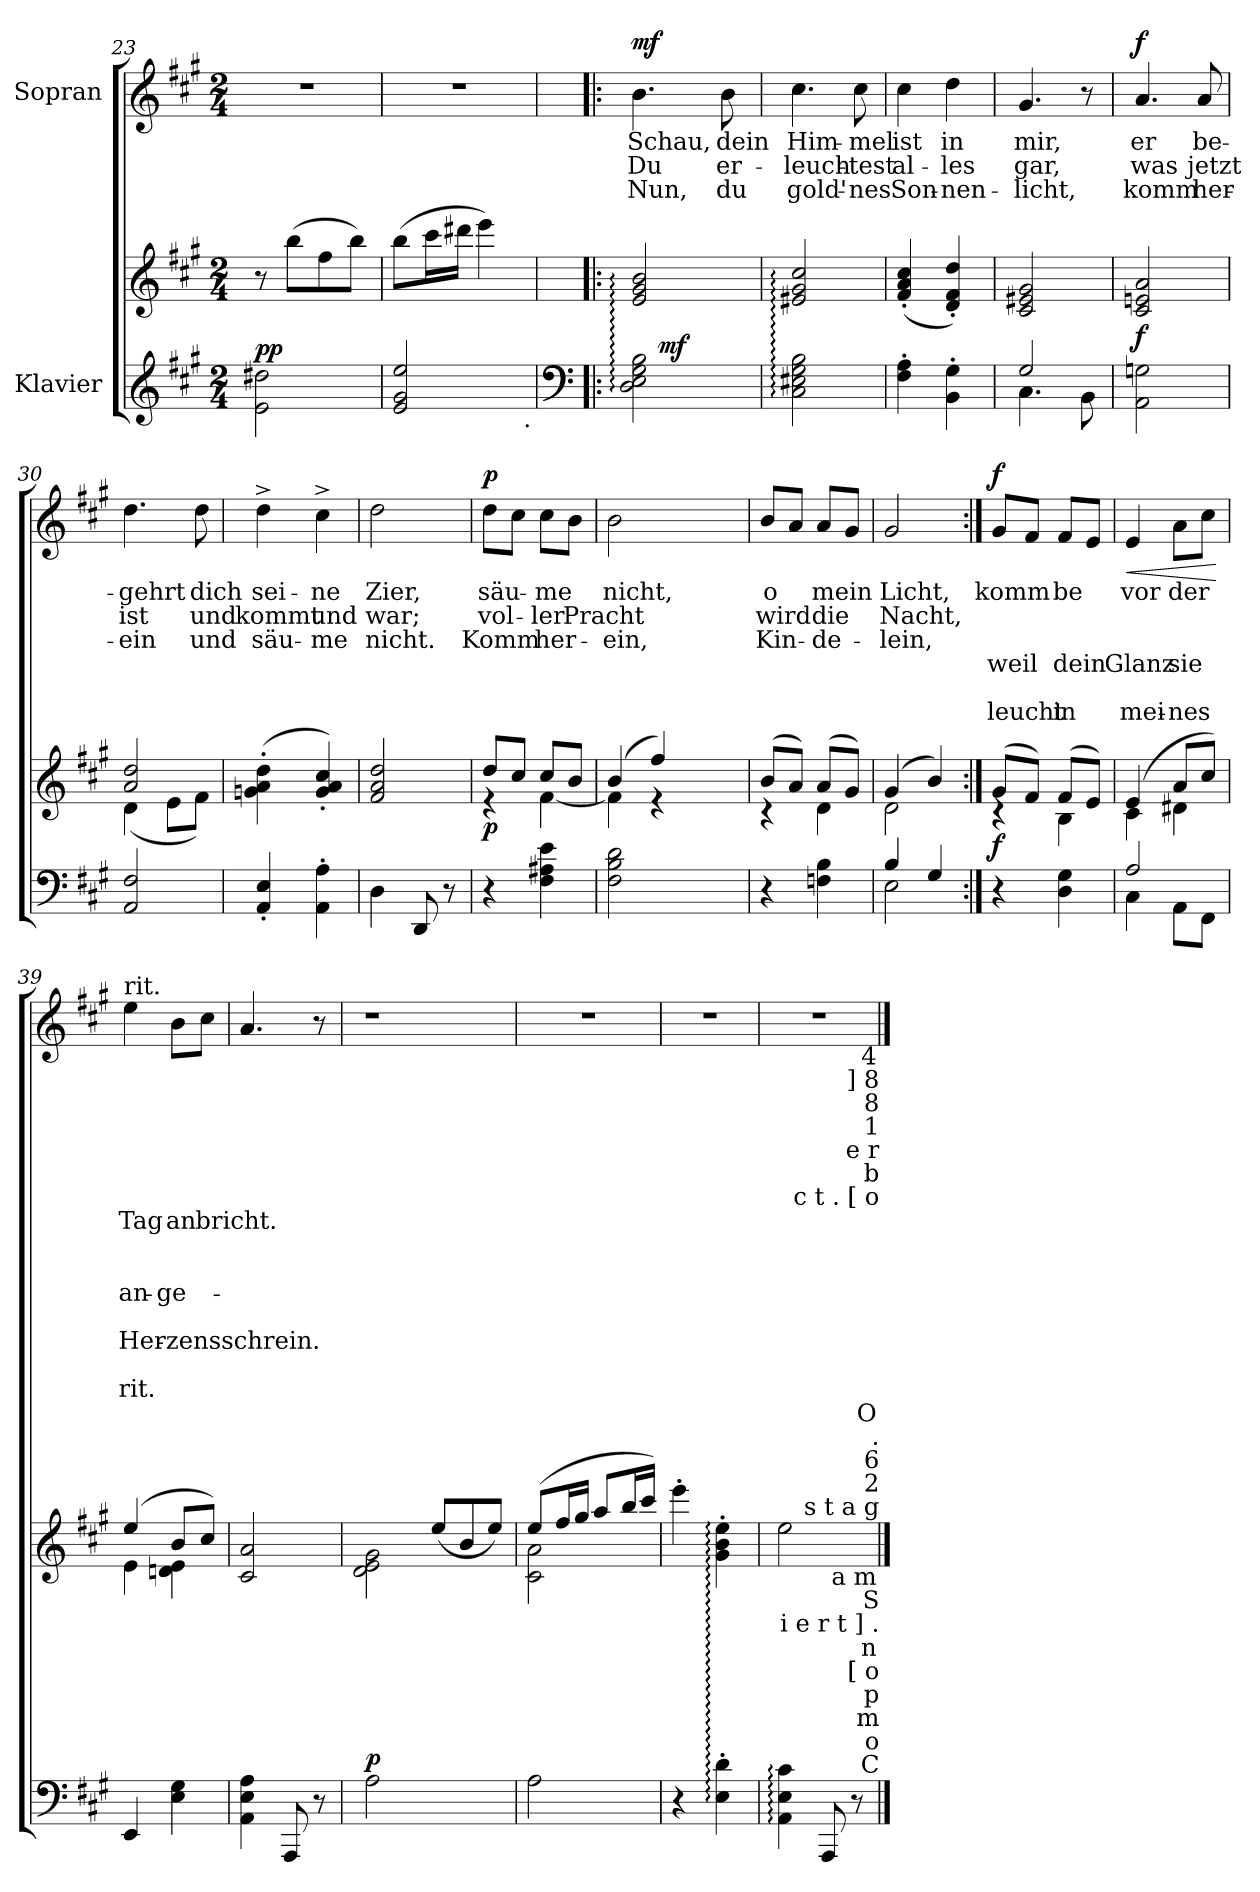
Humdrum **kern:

**kern	**kern	**dynam	**kern	**text	**text	**text	**text	**text	**text	**text	**text	**dynam
*part2	*part2	*part2	*part1	*part1	*part1	*part1	*part1	*part1	*part1	*part1	*part1	*part1
*staff3	*staff2	*staff2/3	*staff1	*staff1	*staff1	*staff1	*staff1	*staff1	*staff1	*staff1	*staff1	*staff1
*I"Klavier	*	*	*I"Sopran	*	*	*	*	*	*	*	*	*
!!LO:PB:g=z
*clefG2	*clefG2	*	*clefG2	*	*	*	*	*	*	*	*	*
*k[f#c#g#]	*k[f#c#g#]	*	*k[f#c#g#]	*	*	*	*	*	*	*	*	*
*A:	*A:	*	*A:	*	*	*	*	*	*	*	*	*
*M2/4	*M2/4	*	*M2/4	*	*	*	*	*	*	*	*	*
=23	=23	=23	=23	=23	=23	=23	=23	=23	=23	=23	=23	=23
!	!	!LO:DY:a=2	!LO:N:vis=1	!	!	!	!	!	!	!	!	!
2e\ 2dd#X\	8r	pp	2r	.	.	.	.	.	.	.	.	.
.	(>8bb\L	.	.	.	.	.	.	.	.	.	.	.
.	8ff#\	.	.	.	.	.	.	.	.	.	.	.
.	8bb\J)	.	.	.	.	.	.	.	.	.	.	.
=24	=24	=24	=24	=24	=24	=24	=24	=24	=24	=24	=24	=24
!	!	!	!LO:N:vis=1	!	!	!	!	!	!	!	!	!
*^	*	*	*	*	*	*	*	*	*	*	*	*
2e/ 2g#/ 2ee/	4...ryy	(>8bb\L	.	2r	.	.	.	.	.	.	.	.	.
.	.	16ccc#\L	.	.	.	.	.	.	.	.	.	.	.
.	.	16ddd#X\JJ	.	.	.	.	.	.	.	.	.	.	.
.	.	4eee\)	.	.	.	.	.	.	.	.	.	.	.
!	!LO:TX:b:t=.	!	!	!	!	!	!	!	!	!	!	!	!
.	32ryy	.	.	.	.	.	.	.	.	.	.	.	.
=25!|:	=25!|:	=25!|:	=25!|:	=25!|:	=25!|:	=25!|:	=25!|:	=25!|:	=25!|:	=25!|:	=25!|:	=25!|:	=25!|:
*clefF4	*	*	*	*	*	*	*	*	*	*	*	*	*
!	!	!	!	!	!LO:LY:b	!LO:LY:b	!LO:LY:b	!	!	!	!	!	!LO:DY:a
2D\:: 2E\:: 2G#\:: 2B\::	16.ryy	2e/:: 2g#/:: 2b/::	.	4.b\	Schau,	Du	Nun,	.	.	.	.	.	mf
!	!	!	!LO:DY:a=2	!	!	!	!	!	!	!	!	!	!
.	4ryy	.	mf	.	.	.	.	.	.	.	.	.	.
.	8ryy	.	.	.	.	.	.	.	.	.	.	.	.
!	!	!	!	!	!LO:LY:b	!LO:LY:b	!LO:LY:b	!	!	!	!	!	!
.	.	.	.	8b\	dein	er-	du	.	.	.	.	.	.
.	32ryy	.	.	.	.	.	.	.	.	.	.	.	.
=26	=26	=26	=26	=26	=26	=26	=26	=26	=26	=26	=26	=26	=26
!	!	!	!	!	!LO:LY:b	!LO:LY:b	!LO:LY:b	!	!	!	!	!	!
*v	*v	*	*	*	*	*	*	*	*	*	*	*	*
2C#\:: 2E#X\:: 2G#\:: 2B\::	2e#X/:: 2g#/:: 2cc#/::	.	4.cc#\	Him-	-leuch-	gold'-	.	.	.	.	.	.
!	!	!	!	!LO:LY:b	!LO:LY:b	!LO:LY:b	!	!	!	!	!	!
.	.	.	8cc#\	-mel	-test	-nes	.	.	.	.	.	.
=27	=27	=27	=27	=27	=27	=27	=27	=27	=27	=27	=27	=27
!	!	!	!	!LO:LY:b	!LO:LY:b	!LO:LY:b	!	!	!	!	!	!
4F#\'> 4A\'>	(<4f#/'< 4a/'< 4cc#/'<	.	4cc#\	ist	al-	Son-	.	.	.	.	.	.
!	!	!	!	!LO:LY:b	!LO:LY:b	!LO:LY:b	!	!	!	!	!	!
4BB\'> 4G#\'>	4d/'< 4f#/'< 4dd/'<)	.	4dd\	in	-les	-nen-	.	.	.	.	.	.
=28	=28	=28	=28	=28	=28	=28	=28	=28	=28	=28	=28	=28
*^	*	*	*	*	*	*	*	*	*	*	*	*
!	!	!	!	!	!LO:LY:b	!LO:LY:b	!LO:LY:b	!	!	!	!	!	!
2G#/	4.C#\	2c#/ 2e#X/ 2g#/	.	4.g#/	mir,	gar,	-licht,	.	.	.	.	.	.
.	8BB\	.	.	8r	.	.	.	.	.	.	.	.	.
=29	=29	=29	=29	=29	=29	=29	=29	=29	=29	=29	=29	=29	=29
!	!	!	!LO:DY:a=2	!	!LO:LY:b	!LO:LY:b	!LO:LY:b	!	!	!	!	!	!LO:DY:a
*v	*v	*	*	*	*	*	*	*	*	*	*	*	*
2AA\ 2Gn\	2c#/ 2en/ 2a/	f	4.a/	er	was	komm	.	.	.	.	.	f
!	!	!	!	!LO:LY:b	!LO:LY:b	!LO:LY:b	!	!	!	!	!	!
.	.	.	8a/	be-	jetzt	her-	.	.	.	.	.	.
!!LO:LB:g=z
=30	=30	=30	=30	=30	=30	=30	=30	=30	=30	=30	=30	=30
*	*^	*	*	*	*	*	*	*	*	*	*	*
!	!	!	!	!	!LO:LY:b	!LO:LY:b	!LO:LY:b	!	!	!	!	!	!
2AA/ 2F#/	2a/ 2dd/	(<4d\	.	4.dd\	-gehrt	ist	-ein	.	.	.	.	.	.
.	.	8e\L	.	.	.	.	.	.	.	.	.	.	.
!	!	!	!	!	!LO:LY:b	!LO:LY:b	!LO:LY:b	!	!	!	!	!	!
.	.	8f#\J)	.	8dd\	dich	und	und	.	.	.	.	.	.
=31	=31	=31	=31	=31	=31	=31	=31	=31	=31	=31	=31	=31	=31
!	!	!	!	!	!LO:LY:b	!LO:LY:b	!LO:LY:b	!	!	!	!	!	!
*	*v	*v	*	*	*	*	*	*	*	*	*	*	*
4AA/'< 4E/'<	(>4gn\'> 4a\'> 4dd\'>	.	4dd^>\	sei-	kommt	säu-	.	.	.	.	.	.
!	!	!	!	!LO:LY:b	!LO:LY:b	!LO:LY:b	!	!	!	!	!	!
4AA\'> 4A\'>	4g/'< 4a/'< 4cc#/'<)	.	4cc#^>\	-ne	und	-me	.	.	.	.	.	.
=32	=32	=32	=32	=32	=32	=32	=32	=32	=32	=32	=32	=32
!	!	!	!	!LO:LY:b	!LO:LY:b	!LO:LY:b	!	!	!	!	!	!
4D\	2f#/ 2a/ 2dd/	.	2dd\	Zier,	war;	nicht.	.	.	.	.	.	.
8DD/	.	.	.	.	.	.	.	.	.	.	.	.
8r	.	.	.	.	.	.	.	.	.	.	.	.
=33	=33	=33	=33	=33	=33	=33	=33	=33	=33	=33	=33	=33
*	*^	*	*	*	*	*	*	*	*	*	*	*
!	!	!	!LO:DY:b	!	!LO:LY:b	!LO:LY:b	!LO:LY:b	!	!	!	!	!	!LO:DY:a
4r	8dd/L	4re	p	8dd\L	säu-	vol-	Komm	.	.	.	.	.	p
.	8cc#/J	.	.	8cc#\J	.	.	.	.	.	.	.	.	.
!	!	!	!	!	!LO:LY:b	!LO:LY:b	!LO:LY:b	!	!	!	!	!	!
4F#\ 4A#X\ 4e\	8cc#/L	[<4f#\	.	8cc#\L	-me	-ler	her-	.	.	.	.	.	.
!	!	!	!	!	!	!LO:LY:b	!	!	!	!	!	!	!
.	8b/J	.	.	8b\J	.	Pracht	.	.	.	.	.	.	.
=34	=34	=34	=34	=34	=34	=34	=34	=34	=34	=34	=34	=34	=34
!	!	!	!	!	!LO:LY:b	!	!LO:LY:b	!	!	!	!	!	!
2F#\ 2B\ 2d\	(4b/	4f#\]	.	2b\	nicht,	.	-ein,	.	.	.	.	.	.
.	4ff#/)	4rd	.	.	.	.	.	.	.	.	.	.	.
=35	=35	=35	=35	=35	=35	=35	=35	=35	=35	=35	=35	=35	=35
!	!	!	!	!	!LO:LY:b	!LO:LY:b	!LO:LY:b	!	!	!	!	!	!
4r	(>8b/L	4rc	.	8b/L	o	wird	Kin-	.	.	.	.	.	.
.	8a/J)	.	.	8a/J	.	.	.	.	.	.	.	.	.
!	!	!	!	!	!LO:LY:b	!LO:LY:b	!LO:LY:b	!	!	!	!	!	!
4Fn\ 4B\	(>8a/L	4d\	.	8a/L	mein	die	-de-	.	.	.	.	.	.
.	8g#/J)	.	.	8g#/J	.	.	.	.	.	.	.	.	.
=36	=36	=36	=36	=36	=36	=36	=36	=36	=36	=36	=36	=36	=36
*^	*	*	*	*	*	*	*	*	*	*	*	*	*
!	!	!	!	!	!	!LO:LY:b	!LO:LY:b	!LO:LY:b	!	!	!	!	!	!
4B/	2E\	(4g#/	2d\	.	2g#/	Licht,	Nacht,	-lein,	.	.	.	.	.	.
4G#/	.	4b/)	.	.	.	.	.	.	.	.	.	.	.	.
*v	*v	*	*	*	*	*	*	*	*	*	*	*	*	*
!!LO:LB:g=z
=37:|!	=37:|!	=37:|!	=37:|!	=37:|!	=37:|!	=37:|!	=37:|!	=37:|!	=37:|!	=37:|!	=37:|!	=37:|!	=37:|!
!	!	!	!LO:DY:b	!	!LO:LY:b	!	!	!LO:LY:b	!	!LO:LY:b	!	!	!LO:DY:a
4r	(>8g#/L	4rB	f	8g#/L	komm	.	.	weil	.	leucht	.	.	f
.	8f#/J)	.	.	8f#/J	.	.	.	.	.	.	.	.	.
!	!	!	!	!	!LO:LY:b	!	!	!LO:LY:b	!	!LO:LY:b	!	!	!
4D\ 4G#\	(>8f#/L	4B\	.	8f#/L	be	.	.	dein	.	in	.	.	.
.	8e/J)	.	.	8e/J	.	.	.	.	.	.	.	.	.
=38	=38	=38	=38	=38	=38	=38	=38	=38	=38	=38	=38	=38	=38
*^	*	*	*	*	*	*	*	*	*	*	*	*	*
!	!	!	!	!	!	!LO:LY:b	!	!	!LO:LY:b	!	!LO:LY:b	!	!	!LO:HP:b
2A/	4C#\	(4e/	4c#\	.	4e/	vor	.	.	Glanz	.	mei-	.	.	<
!	!	!	!	!	!	!LO:LY:b	!	!	!LO:LY:b	!	!LO:LY:b	!	!	!
.	8AA\L	8a/L	4d#X\	.	8a\L	der	.	.	sie	.	-nes	.	.	.
.	8FF#\J	8cc#/J)	.	.	8cc#\J	.	.	.	.	.	.	.	.	.
*v	*v	*	*	*	*	*	*	*	*	*	*	*	*	*
*	*v	*v	*	*	*	*	*	*	*	*	*	*	*
.	.	.	.	.	.	.	.	.	.	.	.	[
=39	=39	=39	=39	=39	=39	=39	=39	=39	=39	=39	=39	=39
*	*^	*	*	*	*	*	*	*	*	*	*	*
!	!	!	!	!LO:TX:a:t=rit.	!	!	!	!	!	!	!	!	!
!	!	!	!	!	!LO:LY:b	!	!	!LO:LY:b	!	!LO:LY:b	!	!LO:LY:b	!
4EE/	(4ee/	4e\	.	4ee\	Tag	.	.	an-	.	Her-	.	rit.	.
!	!	!	!	!	!LO:LY:b	!	!	!LO:LY:b	!	!LO:LY:b	!	!	!
4E\ 4G#\	8b/L	4dn\ 4e\	.	8b\L	an	.	.	-ge-	.	-zensschrein.	.	.	.
!	!	!	!	!	!LO:LY:b	!	!	!	!	!	!	!	!
.	8cc#/J)	.	.	8cc#\J	bricht.	.	.	.	.	.	.	.	.
*	*v	*v	*	*	*	*	*	*	*	*	*	*	*
=40	=40	=40	=40	=40	=40	=40	=40	=40	=40	=40	=40	=40
4AA\ 4E\ 4A\	2c#/ 2a/	.	4.a/	.	.	.	.	.	.	.	.	.
8AAA/	.	.	.	.	.	.	.	.	.	.	.	.
8r	.	.	8r	.	.	.	.	.	.	.	.	.
=41	=41	=41	=41	=41	=41	=41	=41	=41	=41	=41	=41	=41
!	!	!LO:DY:a=2	!LO:N:vis=1	!	!	!	!	!	!	!	!	!
2A\	2d\ 2e\ 2g#\	p	2r	.	.	.	.	.	.	.	.	.
4.ryy	(>8ee/L	.	4.ryy	.	.	.	.	.	.	.	.	.
.	8b/	.	.	.	.	.	.	.	.	.	.	.
.	8ee/J)	.	.	.	.	.	.	.	.	.	.	.
=42	=42	=42	=42	=42	=42	=42	=42	=42	=42	=42	=42	=42
*	*^	*	*	*	*	*	*	*	*	*	*	*
!	!	!	!	!LO:N:vis=1	!	!	!	!	!	!	!	!	!
2A\	(>8ee/L	2c#\ 2a\	.	2r	.	.	.	.	.	.	.	.	.
.	16ff#/L	.	.	.	.	.	.	.	.	.	.	.	.
.	16gg#/JJ	.	.	.	.	.	.	.	.	.	.	.	.
.	8aa/L	.	.	.	.	.	.	.	.	.	.	.	.
.	16bb/L	.	.	.	.	.	.	.	.	.	.	.	.
.	16ccc#/JJ)	.	.	.	.	.	.	.	.	.	.	.	.
*	*v	*v	*	*	*	*	*	*	*	*	*	*	*
=43	=43	=43	=43	=43	=43	=43	=43	=43	=43	=43	=43	=43
!	!	!	!LO:N:vis=1	!	!	!	!	!	!	!	!	!
4r	4eee'>\	.	2r	.	.	.	.	.	.	.	.	.
4E\::'> 4d\::'>	4g#\::'> 4b\::'> 4ee\::'>	.	.	.	.	.	.	.	.	.	.	.
=44	=44	=44	=44	=44	=44	=44	=44	=44	=44	=44	=44	=44
!	!	!	!LO:N:vis=1	!	!	!	!	!	!	!	!	!
4AA\:: 4E\:: 4c#\::	2ee\	.	2r	.	.	.	.	.	.	.	.	.
8AAA/	.	.	.	.	.	.	.	.	.	.	.	.
8r	.	.	.	.	.	.	.	.	.	.	.	.
!	!	!	!LO:TX:b:t=4\n] 8\n8\n1\ne r\nb\nc t . [ o	!	!	!	!	!	!	!	!	!
!	!LO:TX:a:t=O\n.\n6\n2\ns t a g	!	!	!	!	!	!	!	!	!	!	!
!	!LO:TX:b:t=a m\nS\ni e r t ] .	!	!	!	!	!	!	!	!	!	!	!
!LO:TX:a:t=n\n[ o\np\nm\no\nC	!	!	!	!	!	!	!	!	!	!	!	!
==	==	==	==	==	==	==	==	==	==	==	==	==
*-	*-	*-	*-	*-	*-	*-	*-	*-	*-	*-	*-	*-
